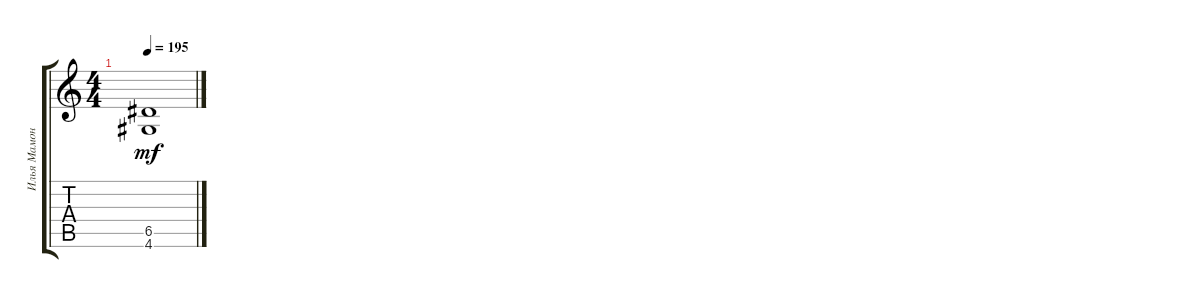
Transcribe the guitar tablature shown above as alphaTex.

\track ("Илья Мамонтов" "Илья Мамон") {instrument distortionguitar}
\staff {score tabs}
\tuning (E4 B3 G3 D3 A2 E2) {hide}
\ts (4 4)
\tempo 195
\clef g2
\ks c
(6.5 4.6).1{dy mf}
